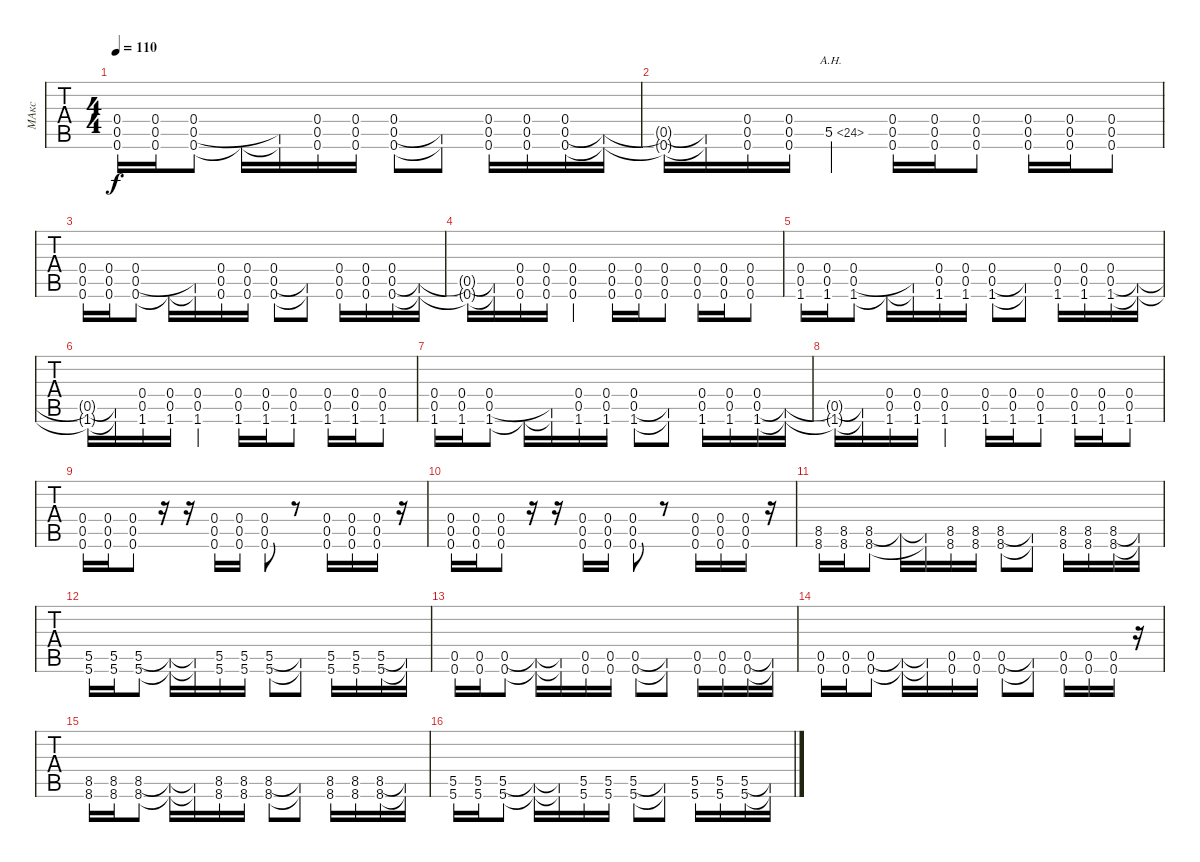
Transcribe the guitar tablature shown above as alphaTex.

\track ("МАкс" "МАкс") {instrument overdrivenguitar}
\staff {tabs}
\tuning (Eb4 Bb3 Gb3 Db3 Ab2 Db2) {hide}
\ts (4 4)
\tempo 110
\clef g2
\ks c
(0.4 0.5 0.6).16{dy f} (0.4 0.5 0.6).16 (0.4 0.5 0.6).8 0.6{t}.16 (0.5{t} 0.6{t}).16 (0.4 0.5 0.6).16 (0.4 0.5 0.6).16 (0.4 0.5 0.6).8 (0.5{t} 0.6{t}).8 (0.4 0.5 0.6).16 (0.4 0.5 0.6).16 (0.4 0.5 0.6).16 (0.5{t} 0.6{t}).16 |
(0.5{t} 0.6{t}).16 (0.5{t} 0.6{t}).16 (0.4 0.5 0.6).16 (0.4 0.5 0.6).16 5.5{ah 19}.4 (0.4 0.5 0.6).16 (0.4 0.5 0.6).16 (0.4 0.5 0.6).8 (0.4 0.5 0.6).16 (0.4 0.5 0.6).16 (0.4 0.5 0.6).8 |
(0.4 0.5 0.6).16 (0.4 0.5 0.6).16 (0.4 0.5 0.6).8 0.6{t}.16 (0.5{t} 0.6{t}).16 (0.4 0.5 0.6).16 (0.4 0.5 0.6).16 (0.4 0.5 0.6).8 (0.5{t} 0.6{t}).8 (0.4 0.5 0.6).16 (0.4 0.5 0.6).16 (0.4 0.5 0.6).16 (0.5{t} 0.6{t}).16 |
(0.5{t} 0.6{t}).16 (0.5{t} 0.6{t}).16 (0.4 0.5 0.6).16 (0.4 0.5 0.6).16 (0.4 0.5 0.6).4 (0.4 0.5 0.6).16 (0.4 0.5 0.6).16 (0.4 0.5 0.6).8 (0.4 0.5 0.6).16 (0.4 0.5 0.6).16 (0.4 0.5 0.6).8 |
(0.4 0.5 1.6).16 (0.4 0.5 1.6).16 (0.4 0.5 1.6).8 1.6{t}.16 (0.5{t} 1.6{t}).16 (0.4 0.5 1.6).16 (0.4 0.5 1.6).16 (0.4 0.5 1.6).8 (0.5{t} 1.6{t}).8 (0.4 0.5 1.6).16 (0.4 0.5 1.6).16 (0.4 0.5 1.6).16 (0.5{t} 1.6{t}).16 |
(0.5{t} 1.6{t}).16 (0.5{t} 1.6{t}).16 (0.4 0.5 1.6).16 (0.4 0.5 1.6).16 (0.4 0.5 1.6).4 (0.4 0.5 1.6).16 (0.4 0.5 1.6).16 (0.4 0.5 1.6).8 (0.4 0.5 1.6).16 (0.4 0.5 1.6).16 (0.4 0.5 1.6).8 |
(0.4 0.5 1.6).16 (0.4 0.5 1.6).16 (0.4 0.5 1.6).8 1.6{t}.16 (0.5{t} 1.6{t}).16 (0.4 0.5 1.6).16 (0.4 0.5 1.6).16 (0.4 0.5 1.6).8 (0.5{t} 1.6{t}).8 (0.4 0.5 1.6).16 (0.4 0.5 1.6).16 (0.4 0.5 1.6).16 (0.5{t} 1.6{t}).16 |
(0.5{t} 1.6{t}).16 (0.5{t} 1.6{t}).16 (0.4 0.5 1.6).16 (0.4 0.5 1.6).16 (0.4 0.5 1.6).4 (0.4 0.5 1.6).16 (0.4 0.5 1.6).16 (0.4 0.5 1.6).8 (0.4 0.5 1.6).16 (0.4 0.5 1.6).16 (0.4 0.5 1.6).8 |
(0.4 0.5 0.6).16 (0.4 0.5 0.6).16 (0.4 0.5 0.6).8 r.16 r.16 (0.4 0.5 0.6).16 (0.4 0.5 0.6).16 (0.4 0.5 0.6).8 r.8 (0.4 0.5 0.6).16 (0.4 0.5 0.6).16 (0.4 0.5 0.6).16 r.16 |
(0.4 0.5 0.6).16 (0.4 0.5 0.6).16 (0.4 0.5 0.6).8 r.16 r.16 (0.4 0.5 0.6).16 (0.4 0.5 0.6).16 (0.4 0.5 0.6).8 r.8 (0.4 0.5 0.6).16 (0.4 0.5 0.6).16 (0.4 0.5 0.6).16 r.16 |
(8.5 8.6).16 (8.5 8.6).16 (8.5 8.6).8 8.5{t}.16 (8.5{t} 8.6{t}).16 (8.5 8.6).16 (8.5 8.6).16 (8.5 8.6).8 (8.5{t} 8.6{t}).8 (8.5 8.6).16 (8.5 8.6).16 (8.5 8.6).16 (8.5{t} 8.6{t}).16 |
(5.5 5.6).16 (5.5 5.6).16 (5.5 5.6).8 (5.5{t} 5.6{t}).16 (5.5{t} 5.6{t}).16 (5.5 5.6).16 (5.5 5.6).16 (5.5 5.6).8 (5.5{t} 5.6{t}).8 (5.5 5.6).16 (5.5 5.6).16 (5.5 5.6).16 (5.5{t} 5.6{t}).16 |
(0.5 0.6).16 (0.5 0.6).16 (0.5 0.6).8 (0.5{t} 0.6{t}).16 (0.5{t} 0.6{t}).16 (0.5 0.6).16 (0.5 0.6).16 (0.5 0.6).8 (0.5{t} 0.6{t}).8 (0.5 0.6).16 (0.5 0.6).16 (0.5 0.6).16 (0.5{t} 0.6{t}).16 |
(0.5 0.6).16 (0.5 0.6).16 (0.5 0.6).8 (0.5{t} 0.6{t}).16 (0.5{t} 0.6{t}).16 (0.5 0.6).16 (0.5 0.6).16 (0.5 0.6).8 (0.5{t} 0.6{t}).8 (0.5 0.6).16 (0.5 0.6).16 (0.5 0.6).16 r.16 |
(8.5 8.6).16 (8.5 8.6).16 (8.5 8.6).8 (8.5{t} 8.6{t}).16 (8.5{t} 8.6{t}).16 (8.5 8.6).16 (8.5 8.6).16 (8.5 8.6).8 (8.5{t} 8.6{t}).8 (8.5 8.6).16 (8.5 8.6).16 (8.5 8.6).16 (8.5{t} 8.6{t}).16 |
(5.5 5.6).16 (5.5 5.6).16 (5.5 5.6).8 (5.5{t} 5.6{t}).16 (5.5{t} 5.6{t}).16 (5.5 5.6).16 (5.5 5.6).16 (5.5 5.6).8 (5.5{t} 5.6{t}).8 (5.5 5.6).16 (5.5 5.6).16 (5.5 5.6).16 (5.5{t} 5.6{t}).16
